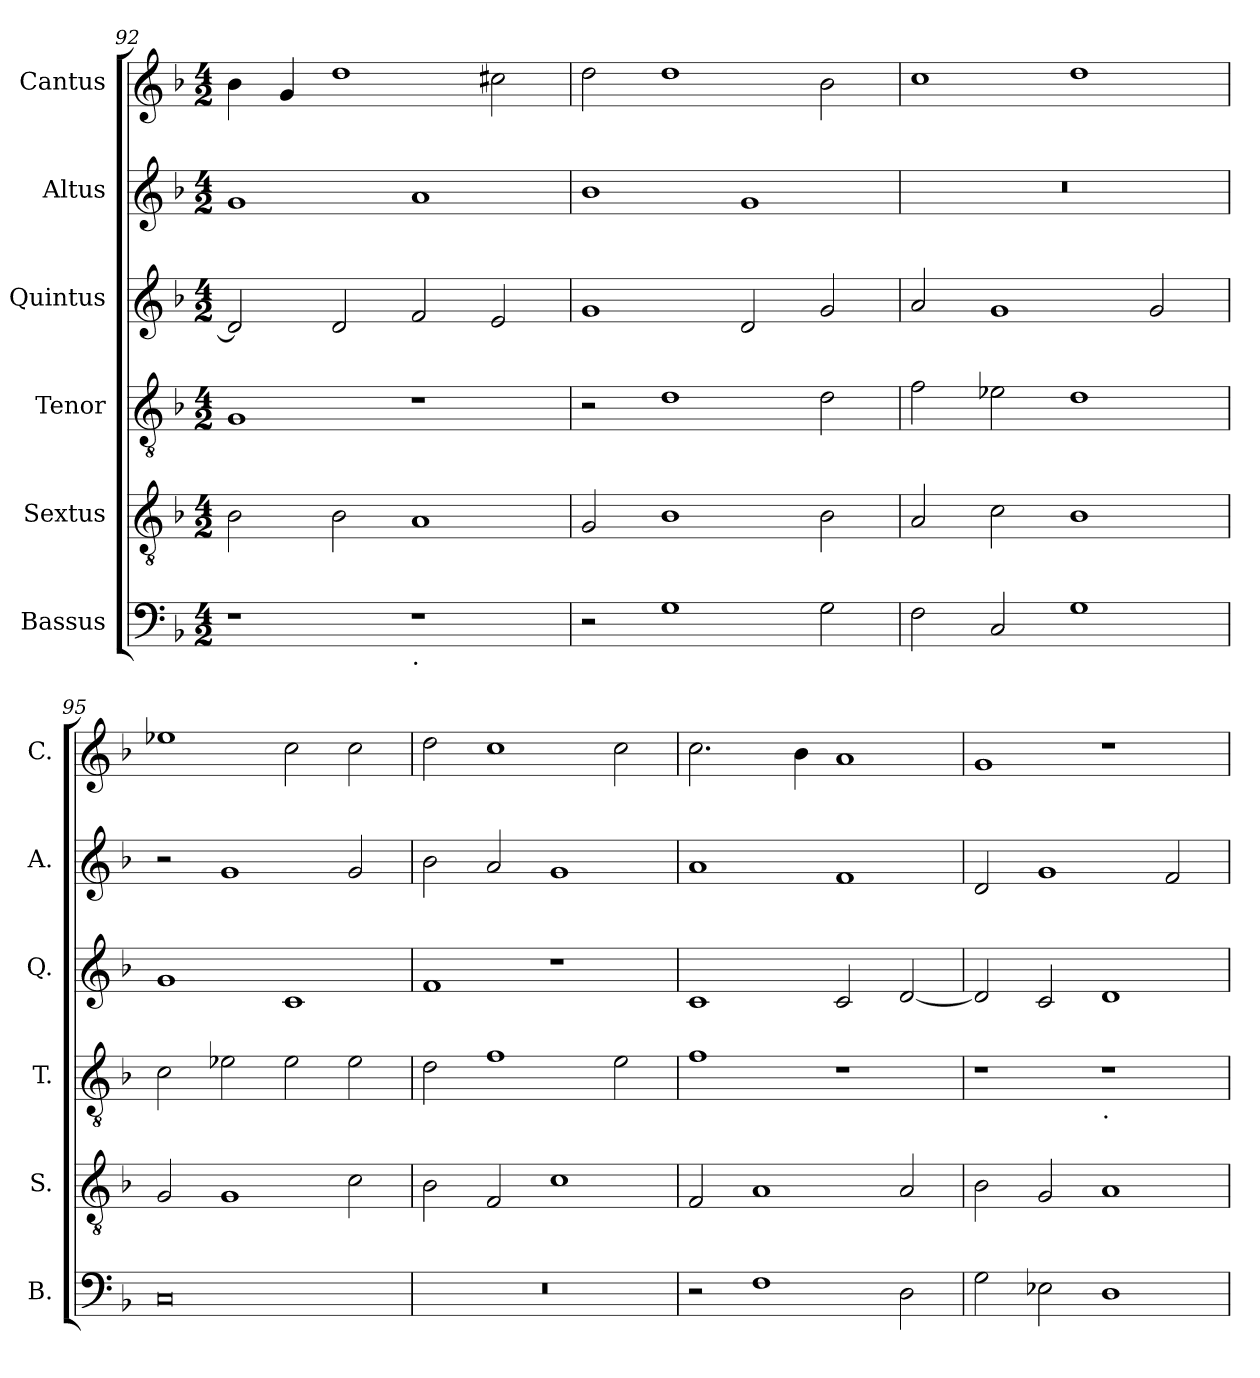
**kern	**kern	**kern	**kern	**kern	**kern
*part6	*part5	*part4	*part3	*part2	*part1
*staff6	*staff5	*staff4	*staff3	*staff2	*staff1
*I"Bassus	*I"Sextus	*I"Tenor	*I"Quintus	*I"Altus	*I"Cantus
*I'B.	*I'S.	*I'T.	*I'Q.	*I'A.	*I'C.
*clefF4	*clefGv2	*clefGv2	*clefG2	*clefG2	*clefG2
*k[b-]	*k[b-]	*k[b-]	*k[b-]	*k[b-]	*k[b-]
*M4/2	*M4/2	*M4/2	*M4/2	*M4/2	*M4/2
=92	=92	=92	=92	=92	=92
1r	2B-\	1G	2d/]	1g	4b-\
.	.	.	.	.	4g/
.	2B-\	.	2d/	.	1dd
!LO:TX:b:t=.	!	!	!	!	!
1r	1A	1r	2f/	1a	.
.	.	.	2e/	.	2cc#X\
=93	=93	=93	=93	=93	=93
2r	2G/	2r	1g	1b-	2dd\
1G	1B-	1d	.	.	1dd
.	.	.	2d/	1g	.
2G\	2B-\	2d\	2g/	.	2b-\
=94	=94	=94	=94	=94	=94
2F\	2A/	2f\	2a/	0r	1cc
2C/	2c\	2e-X\	1g	.	.
1G	1B-	1d	.	.	1dd
.	.	.	2g/	.	.
=95	=95	=95	=95	=95	=95
0C	2G/	2c\	1g	2r	1ee-X
.	1G	2e-X\	.	1g	.
.	.	2e-\	1c	.	2cc\
.	2c\	2e-\	.	2g/	2cc\
=96	=96	=96	=96	=96	=96
0r	2B-\	2d\	1f	2b-\	2dd\
.	2F/	1f	.	2a/	1cc
.	1c	.	1r	1g	.
.	.	2e\	.	.	2cc\
!!LO:PB:g=z
=97	=97	=97	=97	=97	=97
2r	2F/	1f	1c	1a	2.cc\
1F	1A	.	.	.	.
.	.	.	.	.	4b-\
.	.	1r	2c/	1f	1a
2D\	2A/	.	[2d/	.	.
=98	=98	=98	=98	=98	=98
2G\	2B-\	1r	2d/]	2d/	1g
2E-X\	2G/	.	2c/	1g	.
!	!	!LO:TX:b:t=.	!	!	!
1D	1A	1r	1d	.	1r
.	.	.	.	2f/	.
=	=	=	=	=	=
*-	*-	*-	*-	*-	*-
